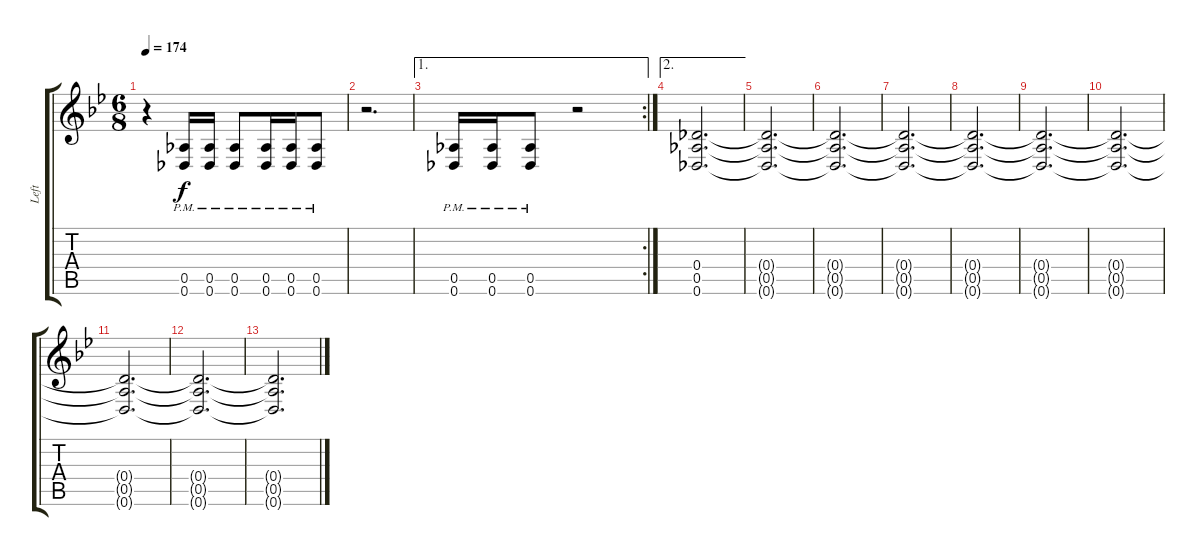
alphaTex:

\track ("Left" "Left") {instrument overdrivenguitar}
\staff {score tabs}
\tuning (Eb4 Bb3 Gb3 Db3 Ab2 Db2) {hide}
\ts (6 8)
\tempo 174
\clef g2
\ks bb
r.4{dy f} (0.5{pm} 0.6{pm}).16 (0.5{pm} 0.6{pm}).16 (0.5{pm} 0.6{pm}).8 (0.5{pm} 0.6{pm}).16 (0.5{pm} 0.6{pm}).16 (0.5{pm} 0.6{pm}).8 |
r.2{d} |
\ae 1
\rc 2
(0.5{pm} 0.6{pm}).16 (0.5{pm} 0.6{pm}).16 (0.5{pm} 0.6{pm}).8 r.2 |
\ae 2
(0.4 0.5 0.6).2{d} |
(0.4{t} 0.5{t} 0.6{t}).2{d} |
(0.4{t} 0.5{t} 0.6{t}).2{d} |
(0.4{t} 0.5{t} 0.6{t}).2{d} |
(0.4{t} 0.5{t} 0.6{t}).2{d} |
(0.4{t} 0.5{t} 0.6{t}).2{d} |
(0.4{t} 0.5{t} 0.6{t}).2{d} |
(0.4{t} 0.5{t} 0.6{t}).2{d} |
(0.4{t} 0.5{t} 0.6{t}).2{d} |
(0.4{t} 0.5{t} 0.6{t}).2{d}
